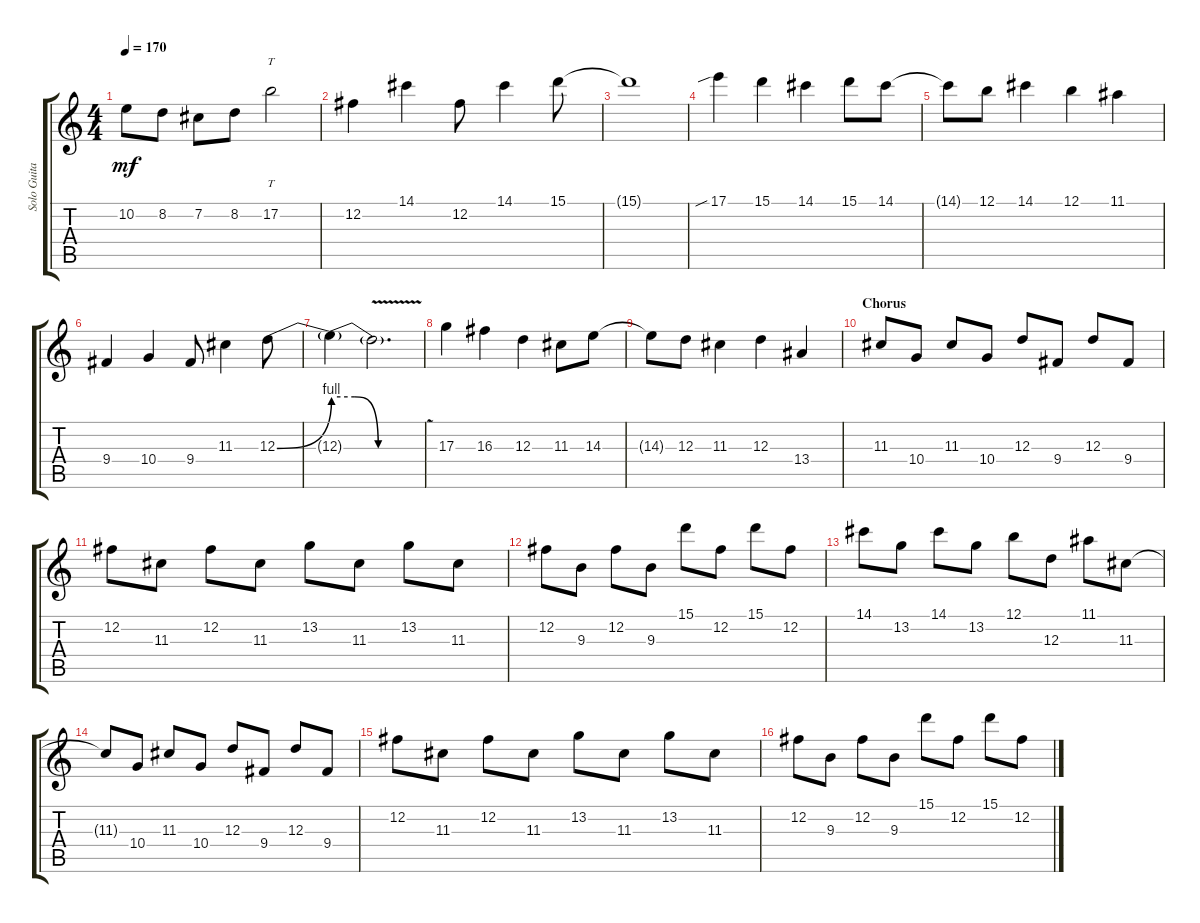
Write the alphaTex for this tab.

\track ("Solo Guitar 1" "Solo Guita") {instrument distortionguitar}
\staff {score tabs}
\tuning (B3 Gb3 D3 A2 E2 B1) {hide}
\ts (4 4)
\tempo 170
\clef g2
\ks c
10.2.8{dy mf} 8.2.8 7.2.8 8.2.8 17.2.2{tt} |
12.2.4 14.1.4 12.2.8 14.1.4 15.1.8 |
15.1{t}.1 |
17.1{sib}.4 15.1.4 14.1.4 15.1.8 14.1.8 |
14.1{t}.8 12.1.8 14.1.4 12.1.4 11.1.4 |
9.4.4 10.4.4 9.4.8 11.3.4 12.3{be (bend 0 0 60 4)}.8 |
12.3{be (custom 0 4 15 4 30 0 60 0) t}.4 12.3{v t}.2{d} |
17.3.4 16.3.4 12.3.4 11.3.8 14.3.8 |
14.3{t}.8 12.3.8 11.3.4 12.3.4 13.4.4 |
\section ("" "Chorus")
11.3.8 10.4.8 11.3.8 10.4.8 12.3.8 9.4.8 12.3.8 9.4.8 |
12.2.8 11.3.8 12.2.8 11.3.8 13.2.8 11.3.8 13.2.8 11.3.8 |
12.2.8 9.3.8 12.2.8 9.3.8 15.1.8 12.2.8 15.1.8 12.2.8 |
14.1.8 13.2.8 14.1.8 13.2.8 12.1.8 12.3.8 11.1.8 11.3.8 |
11.3{t}.8 10.4.8 11.3.8 10.4.8 12.3.8 9.4.8 12.3.8 9.4.8 |
12.2.8 11.3.8 12.2.8 11.3.8 13.2.8 11.3.8 13.2.8 11.3.8 |
12.2.8 9.3.8 12.2.8 9.3.8 15.1.8 12.2.8 15.1.8 12.2.8
